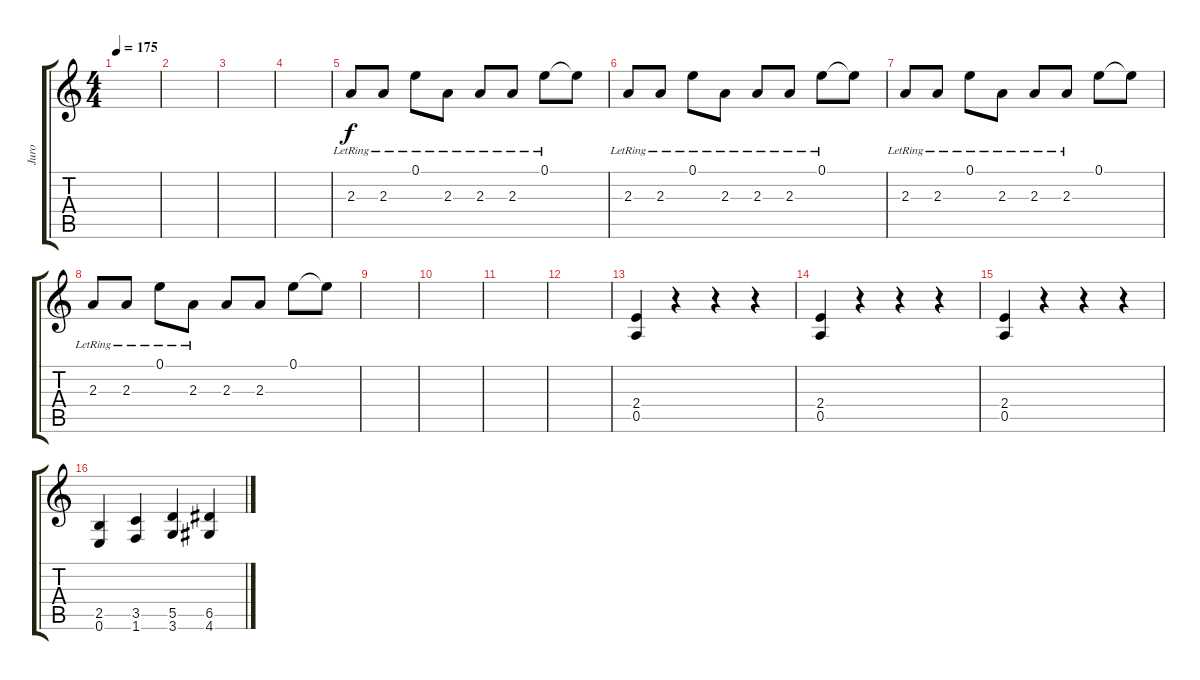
\track ("Juro" "Juro") {instrument distortionguitar}
\staff {score tabs}
\tuning (E4 B3 G3 D3 A2 E2) {hide}
\ts (4 4)
\tempo 175
\clef g2
\ks c
|
|
|
|
2.3{lr}.8 2.3{lr}.8 0.1{lr}.8 2.3{lr}.8 2.3{lr}.8 2.3{lr}.8 0.1{lr}.8 0.1{t}.8 |
2.3{lr}.8 2.3{lr}.8 0.1{lr}.8 2.3{lr}.8 2.3{lr}.8 2.3{lr}.8 0.1{lr}.8 0.1{t}.8 |
2.3{lr}.8 2.3{lr}.8 0.1{lr}.8 2.3{lr}.8 2.3{lr}.8 2.3{lr}.8 0.1.8 0.1{t}.8 |
2.3{lr}.8 2.3{lr}.8 0.1{lr}.8 2.3{lr}.8 2.3.8 2.3.8 0.1.8 0.1{t}.8 |
|
|
|
|
(2.4 0.5).4 r.4 r.4 r.4 |
(2.4 0.5).4 r.4 r.4 r.4 |
(2.4 0.5).4 r.4 r.4 r.4 |
(2.5 0.6).4 (3.5 1.6).4 (5.5 3.6).4 (6.5 4.6).4
